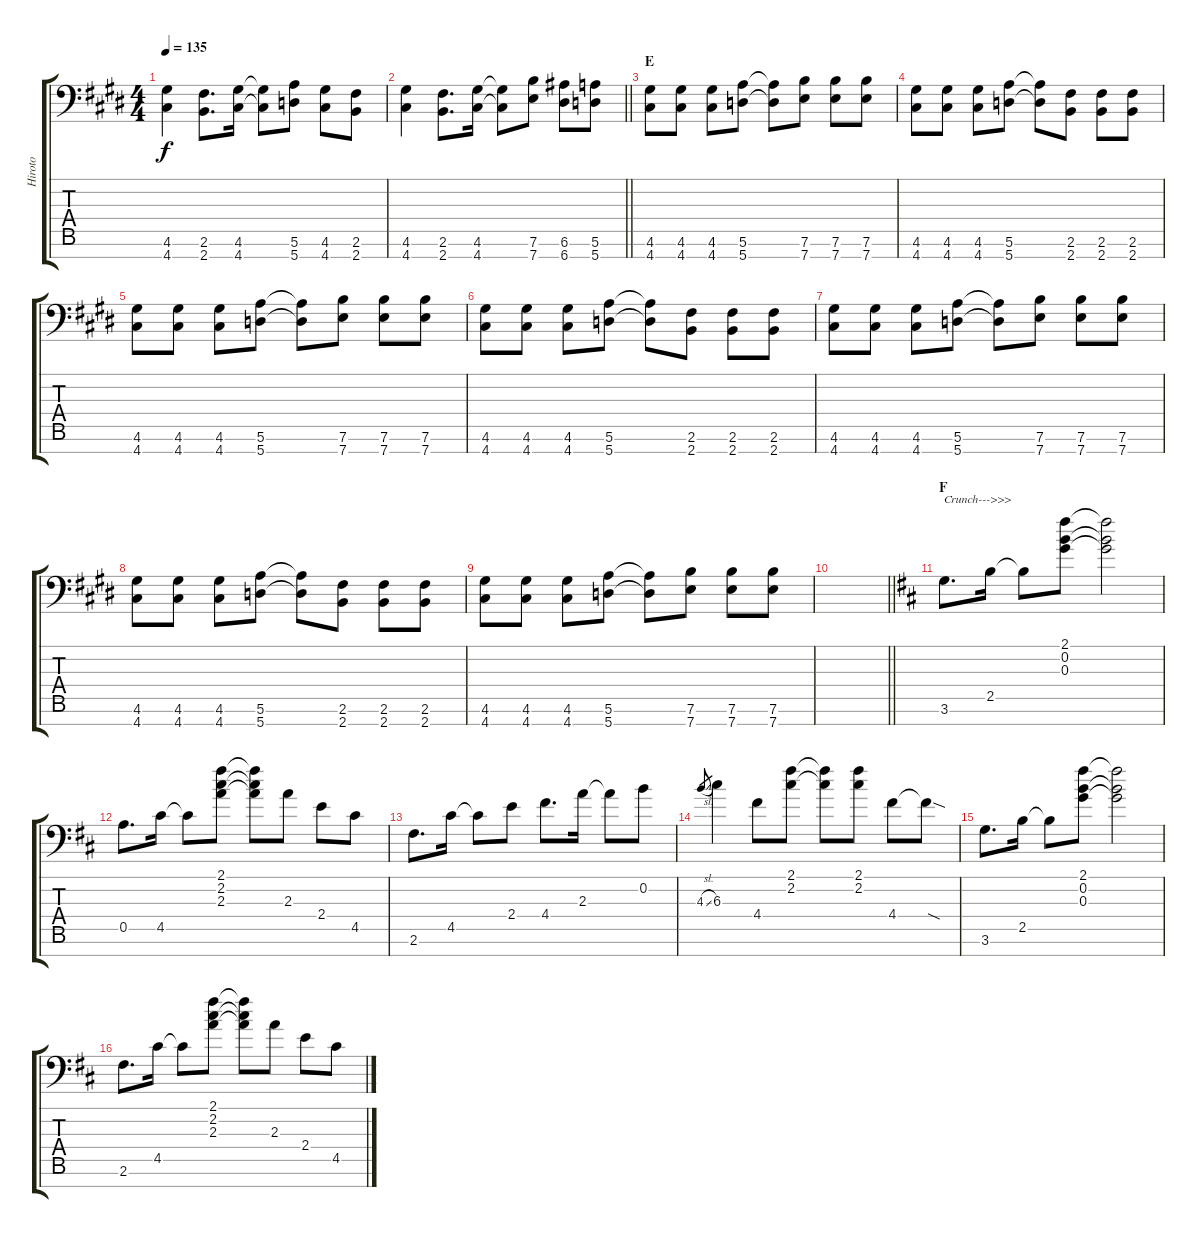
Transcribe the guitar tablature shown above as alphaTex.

\track ("Hiroto" "Hiroto") {instrument distortionguitar}
\staff {score tabs}
\tuning (E4 B3 G3 D3 A2 E2 A1) {hide}
\ts (4 4)
\tempo 135
\clef f4
\ks e
(4.6 4.7).4{dy f} (2.6 2.7).8{d} (4.6 4.7).16 (4.6{t} 4.7{t}).8 (5.6 5.7).8 (4.6 4.7).8 (2.6 2.7).8 |
\barLineRight lightlight
(4.6 4.7).4 (2.6 2.7).8{d} (4.6 4.7).16 (4.6{t} 4.7{t}).8 (7.6 7.7).8 (6.6 6.7).8 (5.6 5.7).8 |
\section ("" "E")
(4.6 4.7).8 (4.6 4.7).8 (4.6 4.7).8 (5.6 5.7).8 (5.6{t} 5.7{t}).8 (7.6 7.7).8 (7.6 7.7).8 (7.6 7.7).8 |
(4.6 4.7).8 (4.6 4.7).8 (4.6 4.7).8 (5.6 5.7).8 (5.6{t} 5.7{t}).8 (2.6 2.7).8 (2.6 2.7).8 (2.6 2.7).8 |
(4.6 4.7).8 (4.6 4.7).8 (4.6 4.7).8 (5.6 5.7).8 (5.6{t} 5.7{t}).8 (7.6 7.7).8 (7.6 7.7).8 (7.6 7.7).8 |
(4.6 4.7).8 (4.6 4.7).8 (4.6 4.7).8 (5.6 5.7).8 (5.6{t} 5.7{t}).8 (2.6 2.7).8 (2.6 2.7).8 (2.6 2.7).8 |
(4.6 4.7).8 (4.6 4.7).8 (4.6 4.7).8 (5.6 5.7).8 (5.6{t} 5.7{t}).8 (7.6 7.7).8 (7.6 7.7).8 (7.6 7.7).8 |
(4.6 4.7).8 (4.6 4.7).8 (4.6 4.7).8 (5.6 5.7).8 (5.6{t} 5.7{t}).8 (2.6 2.7).8 (2.6 2.7).8 (2.6 2.7).8 |
(4.6 4.7).8 (4.6 4.7).8 (4.6 4.7).8 (5.6 5.7).8 (5.6{t} 5.7{t}).8 (7.6 7.7).8 (7.6 7.7).8 (7.6 7.7).8 |
\barLineRight lightlight
|
\section ("" "F")
\ks d
3.6.8{d txt "Crunch--->>>" volume 7} 2.5.16 2.5{t}.8 (2.1 0.2 0.3).8 (2.1{t} 0.2{t} 0.3{t}).2 |
0.5.8{d} 4.5.16 4.5{t}.8 (2.1 2.2 2.3).8 (2.1{t} 2.2{t} 2.3{t}).8 2.3.8 2.4.8 4.5.8 |
2.6.8{d} 4.5.16 4.5{t}.8 2.4.8 4.4.8{d} 2.3.16 2.3{t}.8 0.2.8 |
4.3{sl}.8{gr} 6.3.4 4.4.8 (2.1 2.2).8 (2.1{t} 2.2{t}).8 (2.1 2.2).8 4.4.8 4.4{sod t}.8 |
3.6.8{d} 2.5.16 2.5{t}.8 (2.1 0.2 0.3).8 (2.1{t} 0.2{t} 0.3{t}).2 |
2.6.8{d} 4.5.16 4.5{t}.8 (2.1 2.2 2.3).8 (2.1{t} 2.2{t} 2.3{t}).8 2.3.8 2.4.8 4.5.8
